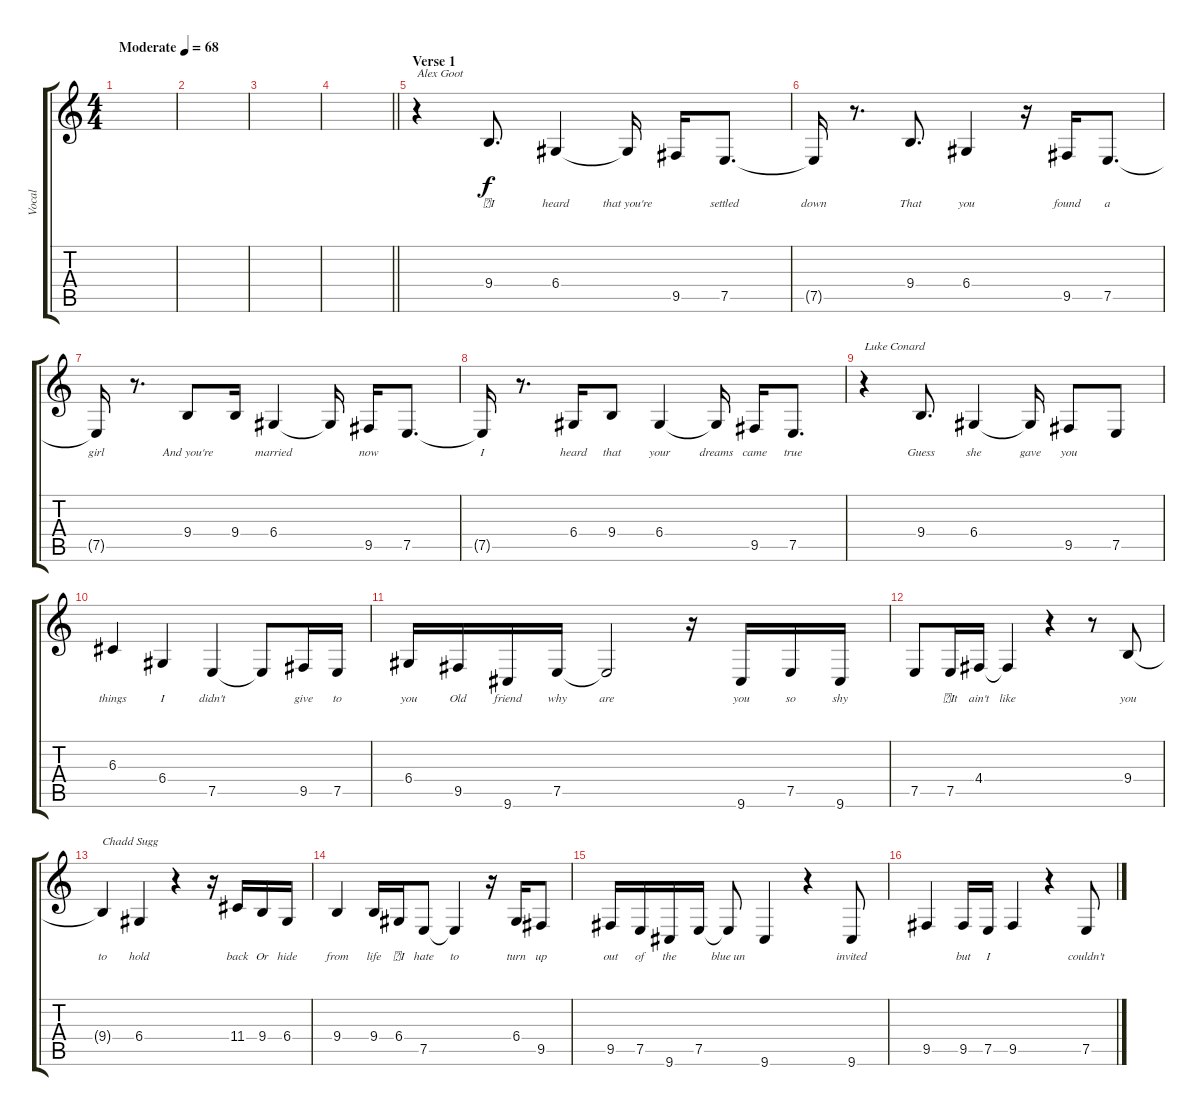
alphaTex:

\track ("Vocal" "Vocal") {instrument clarinet}
\staff {score tabs}
\tuning (E4 B3 G3 D3 A2 E2) {hide}
\ts (4 4)
\tempo (68 "Moderate")
\clef g2
\ks c
|
|
|
\barLineRight lightlight
|
\section ("" "Verse 1")
r.4{txt "Alex Goot"} 9.4.8{d lyrics (0 "\u001cI") lyrics (1 "") lyrics (2 "") lyrics (3 "") lyrics (4 "")} 6.4.4{lyrics (0 "heard") lyrics (1 "") lyrics (2 "") lyrics (3 "") lyrics (4 "")} 6.4{t}.16{lyrics (0 "that you're") lyrics (1 "") lyrics (2 "") lyrics (3 "") lyrics (4 "")} 9.5.16{lyrics (0 "") lyrics (1 "") lyrics (2 "") lyrics (3 "") lyrics (4 "")} 7.5.8{d lyrics (0 "settled") lyrics (1 "") lyrics (2 "") lyrics (3 "") lyrics (4 "")} |
7.5{t}.16{lyrics (0 "down") lyrics (1 "") lyrics (2 "") lyrics (3 "") lyrics (4 "")} r.8{d} 9.4.8{d lyrics (0 "That") lyrics (1 "") lyrics (2 "") lyrics (3 "") lyrics (4 "")} 6.4.4{lyrics (0 "you") lyrics (1 "") lyrics (2 "") lyrics (3 "") lyrics (4 "")} r.16 9.5.16{lyrics (0 "found") lyrics (1 "") lyrics (2 "") lyrics (3 "") lyrics (4 "")} 7.5.8{d lyrics (0 "a") lyrics (1 "") lyrics (2 "") lyrics (3 "") lyrics (4 "")} |
7.5{t}.16{lyrics (0 "girl") lyrics (1 "") lyrics (2 "") lyrics (3 "") lyrics (4 "")} r.8{d} 9.4.8{lyrics (0 "And you're") lyrics (1 "") lyrics (2 "") lyrics (3 "") lyrics (4 "")} 9.4.16{lyrics (0 "") lyrics (1 "") lyrics (2 "") lyrics (3 "") lyrics (4 "")} 6.4.4{lyrics (0 "married") lyrics (1 "") lyrics (2 "") lyrics (3 "") lyrics (4 "")} 6.4{t}.16{lyrics (0 "") lyrics (1 "") lyrics (2 "") lyrics (3 "") lyrics (4 "")} 9.5.16{lyrics (0 "now") lyrics (1 "") lyrics (2 "") lyrics (3 "") lyrics (4 "")} 7.5.8{d lyrics (0 "") lyrics (1 "") lyrics (2 "") lyrics (3 "") lyrics (4 "")} |
7.5{t}.16{lyrics (0 "I") lyrics (1 "") lyrics (2 "") lyrics (3 "") lyrics (4 "")} r.8{d} 6.4.16{lyrics (0 "heard") lyrics (1 "") lyrics (2 "") lyrics (3 "") lyrics (4 "")} 9.4.8{lyrics (0 "that") lyrics (1 "") lyrics (2 "") lyrics (3 "") lyrics (4 "")} 6.4.4{lyrics (0 "your") lyrics (1 "") lyrics (2 "") lyrics (3 "") lyrics (4 "")} 6.4{t}.16{lyrics (0 "dreams") lyrics (1 "") lyrics (2 "") lyrics (3 "") lyrics (4 "")} 9.5.16{lyrics (0 "came") lyrics (1 "") lyrics (2 "") lyrics (3 "") lyrics (4 "")} 7.5.8{d lyrics (0 "true") lyrics (1 "") lyrics (2 "") lyrics (3 "") lyrics (4 "")} |
r.4{txt "Luke Conard"} 9.4.8{d lyrics (0 "Guess") lyrics (1 "") lyrics (2 "") lyrics (3 "") lyrics (4 "")} 6.4.4{lyrics (0 "she") lyrics (1 "") lyrics (2 "") lyrics (3 "") lyrics (4 "")} 6.4{t}.16{lyrics (0 "gave") lyrics (1 "") lyrics (2 "") lyrics (3 "") lyrics (4 "")} 9.5.8{lyrics (0 "you") lyrics (1 "") lyrics (2 "") lyrics (3 "") lyrics (4 "")} 7.5.8{lyrics (0 "") lyrics (1 "") lyrics (2 "") lyrics (3 "") lyrics (4 "")} |
6.3.4{lyrics (0 "things") lyrics (1 "") lyrics (2 "") lyrics (3 "") lyrics (4 "")} 6.4.4{lyrics (0 "I") lyrics (1 "") lyrics (2 "") lyrics (3 "") lyrics (4 "")} 7.5.4{lyrics (0 "didn't") lyrics (1 "") lyrics (2 "") lyrics (3 "") lyrics (4 "")} 7.5{t}.8{lyrics (0 "") lyrics (1 "") lyrics (2 "") lyrics (3 "") lyrics (4 "")} 9.5.16{lyrics (0 "give") lyrics (1 "") lyrics (2 "") lyrics (3 "") lyrics (4 "")} 7.5.16{lyrics (0 "to") lyrics (1 "") lyrics (2 "") lyrics (3 "") lyrics (4 "")} |
6.4.16{lyrics (0 "you") lyrics (1 "") lyrics (2 "") lyrics (3 "") lyrics (4 "")} 9.5.16{lyrics (0 "Old") lyrics (1 "") lyrics (2 "") lyrics (3 "") lyrics (4 "")} 9.6.16{lyrics (0 "friend") lyrics (1 "") lyrics (2 "") lyrics (3 "") lyrics (4 "")} 7.5.16{lyrics (0 "why") lyrics (1 "") lyrics (2 "") lyrics (3 "") lyrics (4 "")} 7.5{t}.2{lyrics (0 "are") lyrics (1 "") lyrics (2 "") lyrics (3 "") lyrics (4 "")} r.16 9.6.16{lyrics (0 "you") lyrics (1 "") lyrics (2 "") lyrics (3 "") lyrics (4 "")} 7.5.16{lyrics (0 "so") lyrics (1 "") lyrics (2 "") lyrics (3 "") lyrics (4 "")} 9.6.16{lyrics (0 "shy") lyrics (1 "") lyrics (2 "") lyrics (3 "") lyrics (4 "")} |
7.5.8{lyrics (0 "") lyrics (1 "") lyrics (2 "") lyrics (3 "") lyrics (4 "")} 7.5.16{lyrics (0 "\u001eIt") lyrics (1 "") lyrics (2 "") lyrics (3 "") lyrics (4 "")} 4.4.16{lyrics (0 "ain't") lyrics (1 "") lyrics (2 "") lyrics (3 "") lyrics (4 "")} 4.4{t}.4{lyrics (0 "like") lyrics (1 "") lyrics (2 "") lyrics (3 "") lyrics (4 "")} r.4 r.8 9.4.8{lyrics (0 "you") lyrics (1 "") lyrics (2 "") lyrics (3 "") lyrics (4 "")} |
9.4{t}.4{txt "Chadd Sugg" lyrics (0 "to") lyrics (1 "") lyrics (2 "") lyrics (3 "") lyrics (4 "")} 6.4.4{lyrics (0 "hold") lyrics (1 "") lyrics (2 "") lyrics (3 "") lyrics (4 "")} r.4 r.16 11.4.16{lyrics (0 "back") lyrics (1 "") lyrics (2 "") lyrics (3 "") lyrics (4 "")} 9.4.16{lyrics (0 "Or") lyrics (1 "") lyrics (2 "") lyrics (3 "") lyrics (4 "")} 6.4.16{lyrics (0 "hide") lyrics (1 "") lyrics (2 "") lyrics (3 "") lyrics (4 "")} |
9.4.4{lyrics (0 "from") lyrics (1 "") lyrics (2 "") lyrics (3 "") lyrics (4 "")} 9.4.16{lyrics (0 "life") lyrics (1 "") lyrics (2 "") lyrics (3 "") lyrics (4 "")} 6.4.16{lyrics (0 "\u001dI") lyrics (1 "") lyrics (2 "") lyrics (3 "") lyrics (4 "")} 7.5.8{lyrics (0 "hate") lyrics (1 "") lyrics (2 "") lyrics (3 "") lyrics (4 "")} 7.5{t}.4{lyrics (0 "to") lyrics (1 "") lyrics (2 "") lyrics (3 "") lyrics (4 "")} r.16 6.4.16{lyrics (0 "turn") lyrics (1 "") lyrics (2 "") lyrics (3 "") lyrics (4 "")} 9.5.8{lyrics (0 "up") lyrics (1 "") lyrics (2 "") lyrics (3 "") lyrics (4 "")} |
9.5.16{lyrics (0 "out") lyrics (1 "") lyrics (2 "") lyrics (3 "") lyrics (4 "")} 7.5.16{lyrics (0 "of") lyrics (1 "") lyrics (2 "") lyrics (3 "") lyrics (4 "")} 9.6.16{lyrics (0 "the") lyrics (1 "") lyrics (2 "") lyrics (3 "") lyrics (4 "")} 7.5.16{lyrics (0 "") lyrics (1 "") lyrics (2 "") lyrics (3 "") lyrics (4 "")} 7.5{t}.8{lyrics (0 "blue un") lyrics (1 "") lyrics (2 "") lyrics (3 "") lyrics (4 "")} 9.6.4{lyrics (0 "") lyrics (1 "") lyrics (2 "") lyrics (3 "") lyrics (4 "")} r.4 9.6.8{lyrics (0 "invited") lyrics (1 "") lyrics (2 "") lyrics (3 "") lyrics (4 "")} |
9.5.4{lyrics (0 "") lyrics (1 "") lyrics (2 "") lyrics (3 "") lyrics (4 "")} 9.5.16{lyrics (0 "but") lyrics (1 "") lyrics (2 "") lyrics (3 "") lyrics (4 "")} 7.5.16{lyrics (0 "I") lyrics (1 "") lyrics (2 "") lyrics (3 "") lyrics (4 "")} 9.5.4{lyrics (0 "") lyrics (1 "") lyrics (2 "") lyrics (3 "") lyrics (4 "")} r.4 7.5.8{lyrics (0 "couldn't") lyrics (1 "") lyrics (2 "") lyrics (3 "") lyrics (4 "")}
